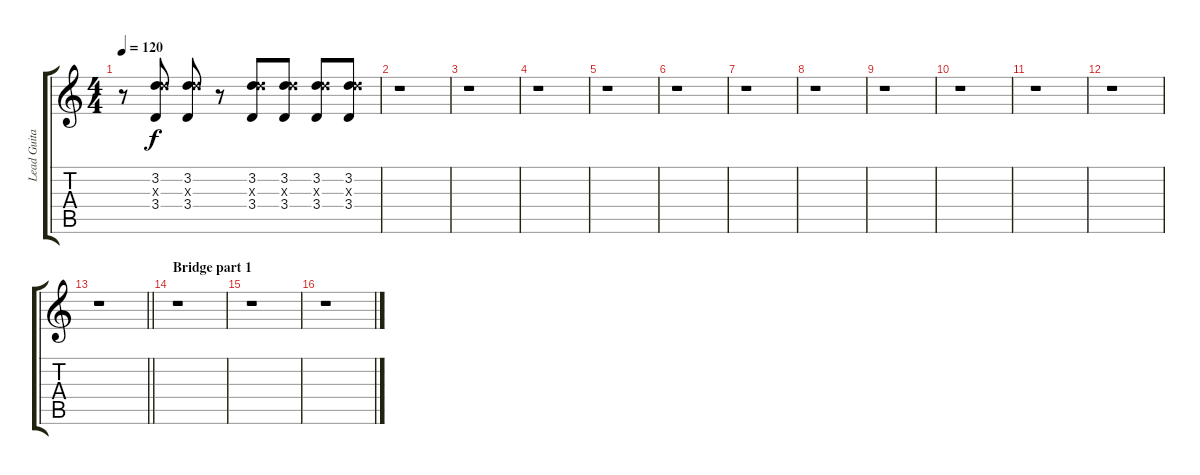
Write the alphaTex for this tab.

\track ("Lead Guitar 1" "Lead Guita") {instrument distortionguitar}
\staff {score tabs}
\tuning (Eb4 B3 Gb3 B2 Gb2 B1) {hide}
\ts (4 4)
\tempo 120
\clef g2
\ks c
r.8{dy f} (3.2 8.3{x} 3.4).8 (3.2 8.3{x} 3.4).8 r.8 (3.2 8.3{x} 3.4).8 (3.2 8.3{x} 3.4).8 (3.2 8.3{x} 3.4).8 (3.2 8.3{x} 3.4).8 |
r.1 |
r.1 |
r.1 |
r.1 |
r.1 |
r.1 |
r.1 |
r.1 |
r.1 |
r.1 |
r.1 |
\barLineRight lightlight
r.1 |
\section ("" "Bridge part 1")
r.1 |
r.1 |
r.1
